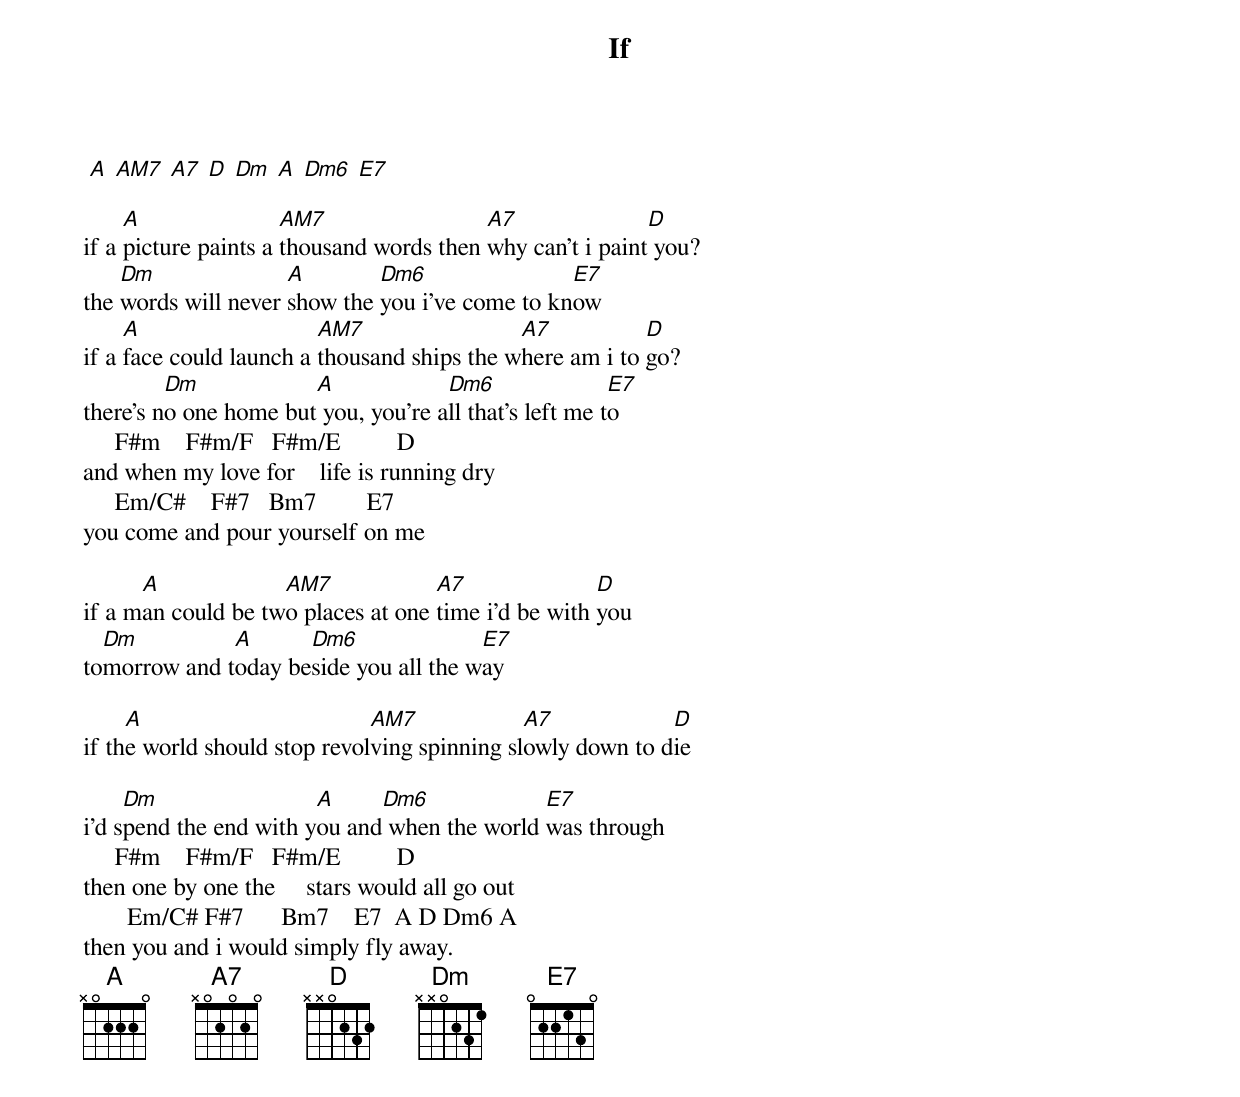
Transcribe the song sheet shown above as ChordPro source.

{title:If}
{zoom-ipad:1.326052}
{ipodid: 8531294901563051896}

 [A] [AM7] [A7] [D] [Dm] [A] [Dm6] [E7]

if a [A]picture paints a [AM7]thousand words then [A7]why can't i paint[D] you?
the [Dm]words will never [A]show the [Dm6]you i've come to kn[E7]ow
if a [A]face could launch a [AM7]thousand ships the w[A7]here am i to [D]go?
there's n[Dm]o one home but[A] you, you're a[Dm6]ll that's left me t[E7]o
     F#m    F#m/F   F#m/E         D
and when my love for    life is running dry
     Em/C#    F#7   Bm7        E7
you come and pour yourself on me

if a m[A]an could be tw[AM7]o places at one [A7]time i'd be with [D]you
to[Dm]morrow and t[A]oday be[Dm6]side you all the w[E7]ay

if th[A]e world should stop revol[AM7]ving spinning sl[A7]owly down to d[D]ie

i'd s[Dm]pend the end with y[A]ou and[Dm6] when the world [E7]was through
     F#m    F#m/F   F#m/E         D
then one by one the     stars would all go out
       Em/C# F#7      Bm7    E7  A D Dm6 A
then you and i would simply fly away.
